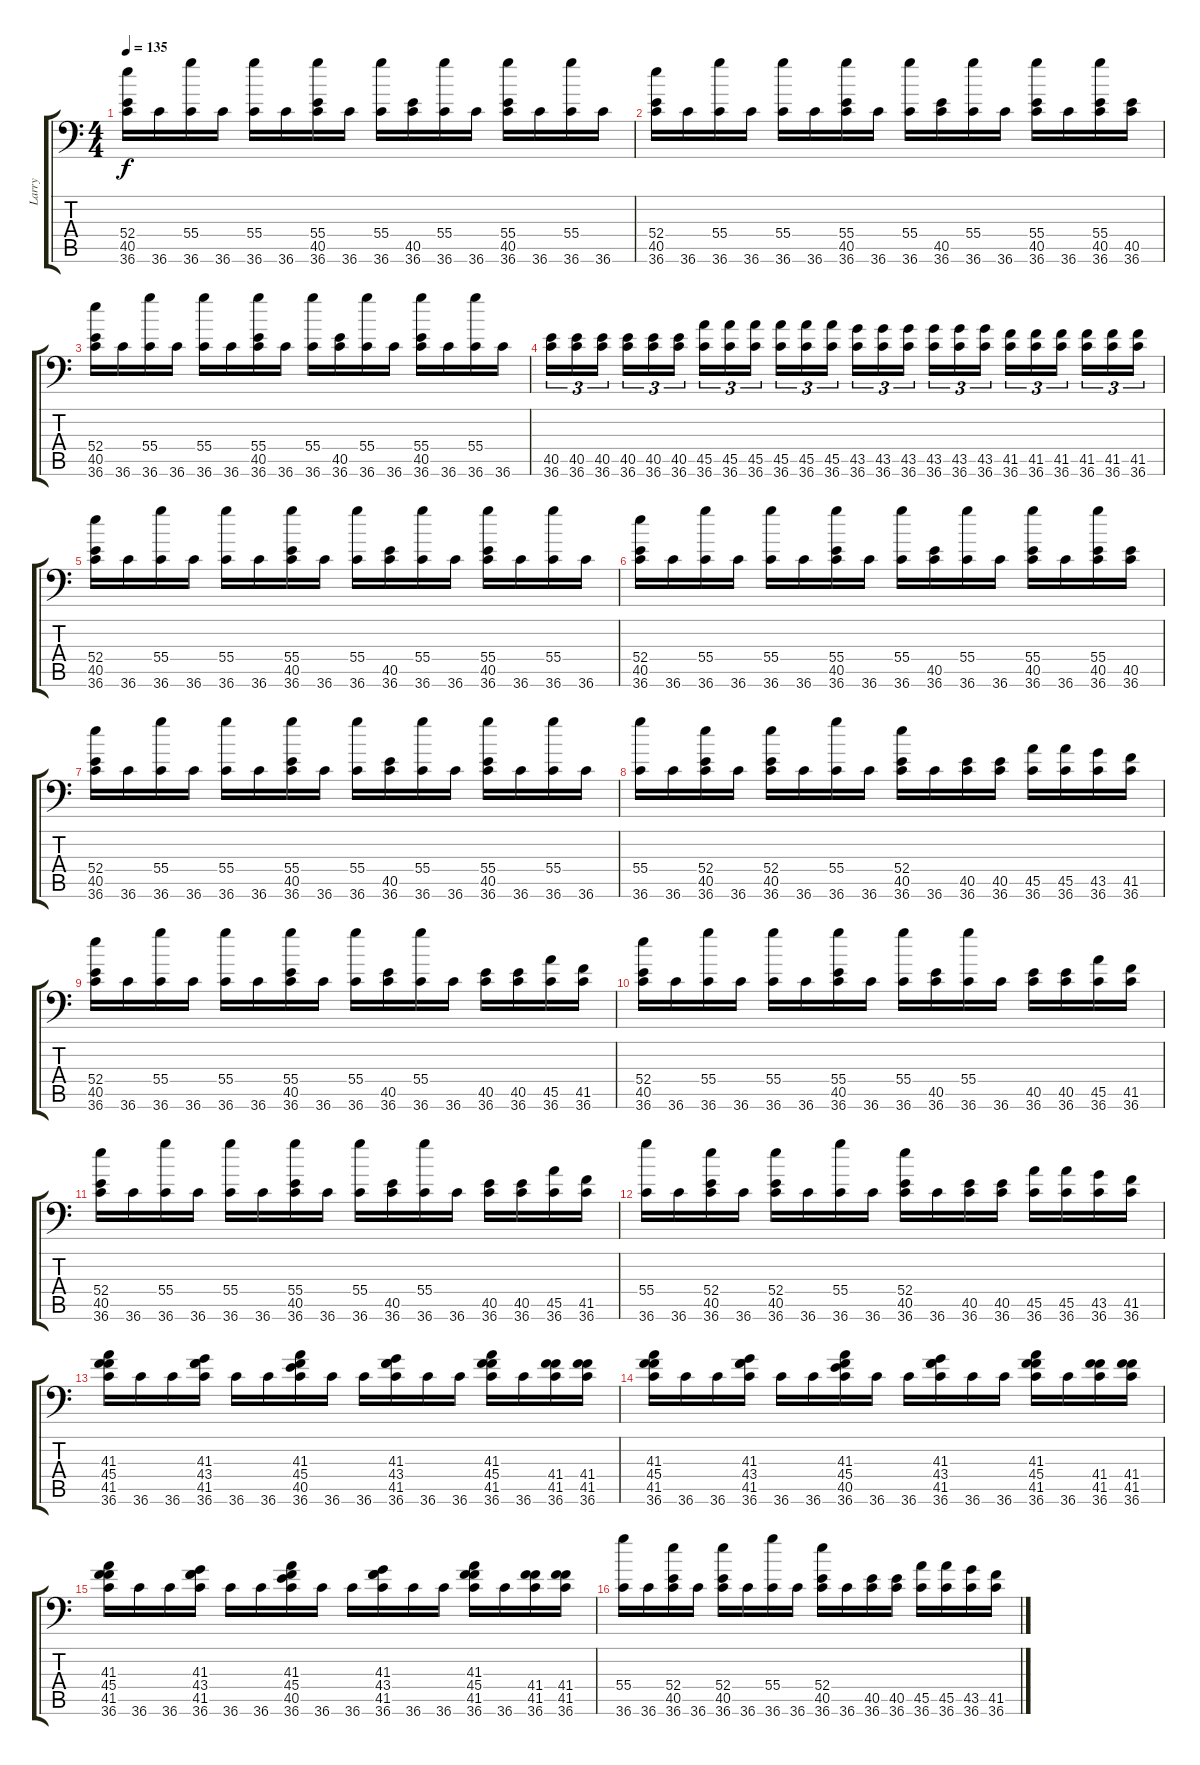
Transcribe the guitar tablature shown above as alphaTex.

\track ("Larry" "Larry") {instrument acousticgrandpiano}
\staff {score tabs}
\tuning (C-1 C-1 C-1 C-1 C-1 C-1) {hide}
\ts (4 4)
\tempo 135
\clef f4
\ks c
(52.4 40.5 36.6).16{dy f} 36.6.16 (55.4 36.6).16 36.6.16 (55.4 36.6).16 36.6.16 (55.4 40.5 36.6).16 36.6.16 (55.4 36.6).16 (40.5 36.6).16 (55.4 36.6).16 36.6.16 (55.4 40.5 36.6).16 36.6.16 (55.4 36.6).16 36.6.16 |
(52.4 40.5 36.6).16 36.6.16 (55.4 36.6).16 36.6.16 (55.4 36.6).16 36.6.16 (55.4 40.5 36.6).16 36.6.16 (55.4 36.6).16 (40.5 36.6).16 (55.4 36.6).16 36.6.16 (55.4 40.5 36.6).16 36.6.16 (55.4 40.5 36.6).16 (40.5 36.6).16 |
(52.4 40.5 36.6).16 36.6.16 (55.4 36.6).16 36.6.16 (55.4 36.6).16 36.6.16 (55.4 40.5 36.6).16 36.6.16 (55.4 36.6).16 (40.5 36.6).16 (55.4 36.6).16 36.6.16 (55.4 40.5 36.6).16 36.6.16 (55.4 36.6).16 36.6.16 |
(40.5 36.6).16{tu (3 2)} (40.5 36.6).16{tu (3 2)} (40.5 36.6).16{tu (3 2)} (40.5 36.6).16{tu (3 2)} (40.5 36.6).16{tu (3 2)} (40.5 36.6).16{tu (3 2)} (45.5 36.6).16{tu (3 2)} (45.5 36.6).16{tu (3 2)} (45.5 36.6).16{tu (3 2)} (45.5 36.6).16{tu (3 2)} (45.5 36.6).16{tu (3 2)} (45.5 36.6).16{tu (3 2)} (43.5 36.6).16{tu (3 2)} (43.5 36.6).16{tu (3 2)} (43.5 36.6).16{tu (3 2)} (43.5 36.6).16{tu (3 2)} (43.5 36.6).16{tu (3 2)} (43.5 36.6).16{tu (3 2)} (41.5 36.6).16{tu (3 2)} (41.5 36.6).16{tu (3 2)} (41.5 36.6).16{tu (3 2)} (41.5 36.6).16{tu (3 2)} (41.5 36.6).16{tu (3 2)} (41.5 36.6).16{tu (3 2)} |
(52.4 40.5 36.6).16 36.6.16 (55.4 36.6).16 36.6.16 (55.4 36.6).16 36.6.16 (55.4 40.5 36.6).16 36.6.16 (55.4 36.6).16 (40.5 36.6).16 (55.4 36.6).16 36.6.16 (55.4 40.5 36.6).16 36.6.16 (55.4 36.6).16 36.6.16 |
(52.4 40.5 36.6).16 36.6.16 (55.4 36.6).16 36.6.16 (55.4 36.6).16 36.6.16 (55.4 40.5 36.6).16 36.6.16 (55.4 36.6).16 (40.5 36.6).16 (55.4 36.6).16 36.6.16 (55.4 40.5 36.6).16 36.6.16 (55.4 40.5 36.6).16 (40.5 36.6).16 |
(52.4 40.5 36.6).16 36.6.16 (55.4 36.6).16 36.6.16 (55.4 36.6).16 36.6.16 (55.4 40.5 36.6).16 36.6.16 (55.4 36.6).16 (40.5 36.6).16 (55.4 36.6).16 36.6.16 (55.4 40.5 36.6).16 36.6.16 (55.4 36.6).16 36.6.16 |
(55.4 36.6).16 36.6.16 (52.4 40.5 36.6).16 36.6.16 (52.4 40.5 36.6).16 36.6.16 (55.4 36.6).16 36.6.16 (52.4 40.5 36.6).16 36.6.16 (40.5 36.6).16 (40.5 36.6).16 (45.5 36.6).16 (45.5 36.6).16 (43.5 36.6).16 (41.5 36.6).16 |
(52.4 40.5 36.6).16 36.6.16 (55.4 36.6).16 36.6.16 (55.4 36.6).16 36.6.16 (55.4 40.5 36.6).16 36.6.16 (55.4 36.6).16 (40.5 36.6).16 (55.4 36.6).16 36.6.16 (40.5 36.6).16 (40.5 36.6).16 (45.5 36.6).16 (41.5 36.6).16 |
(52.4 40.5 36.6).16 36.6.16 (55.4 36.6).16 36.6.16 (55.4 36.6).16 36.6.16 (55.4 40.5 36.6).16 36.6.16 (55.4 36.6).16 (40.5 36.6).16 (55.4 36.6).16 36.6.16 (40.5 36.6).16 (40.5 36.6).16 (45.5 36.6).16 (41.5 36.6).16 |
(52.4 40.5 36.6).16 36.6.16 (55.4 36.6).16 36.6.16 (55.4 36.6).16 36.6.16 (55.4 40.5 36.6).16 36.6.16 (55.4 36.6).16 (40.5 36.6).16 (55.4 36.6).16 36.6.16 (40.5 36.6).16 (40.5 36.6).16 (45.5 36.6).16 (41.5 36.6).16 |
(55.4 36.6).16 36.6.16 (52.4 40.5 36.6).16 36.6.16 (52.4 40.5 36.6).16 36.6.16 (55.4 36.6).16 36.6.16 (52.4 40.5 36.6).16 36.6.16 (40.5 36.6).16 (40.5 36.6).16 (45.5 36.6).16 (45.5 36.6).16 (43.5 36.6).16 (41.5 36.6).16 |
(41.3 45.4 41.5 36.6).16 36.6.16 36.6.16 (41.3 43.4 41.5 36.6).16 36.6.16 36.6.16 (41.3 45.4 40.5 36.6).16 36.6.16 36.6.16 (41.3 43.4 41.5 36.6).16 36.6.16 36.6.16 (41.3 45.4 41.5 36.6).16 36.6.16 (41.4 41.5 36.6).16 (41.4 41.5 36.6).16 |
(41.3 45.4 41.5 36.6).16 36.6.16 36.6.16 (41.3 43.4 41.5 36.6).16 36.6.16 36.6.16 (41.3 45.4 40.5 36.6).16 36.6.16 36.6.16 (41.3 43.4 41.5 36.6).16 36.6.16 36.6.16 (41.3 45.4 41.5 36.6).16 36.6.16 (41.4 41.5 36.6).16 (41.4 41.5 36.6).16 |
(41.3 45.4 41.5 36.6).16 36.6.16 36.6.16 (41.3 43.4 41.5 36.6).16 36.6.16 36.6.16 (41.3 45.4 40.5 36.6).16 36.6.16 36.6.16 (41.3 43.4 41.5 36.6).16 36.6.16 36.6.16 (41.3 45.4 41.5 36.6).16 36.6.16 (41.4 41.5 36.6).16 (41.4 41.5 36.6).16 |
(55.4 36.6).16 36.6.16 (52.4 40.5 36.6).16 36.6.16 (52.4 40.5 36.6).16 36.6.16 (55.4 36.6).16 36.6.16 (52.4 40.5 36.6).16 36.6.16 (40.5 36.6).16 (40.5 36.6).16 (45.5 36.6).16 (45.5 36.6).16 (43.5 36.6).16 (41.5 36.6).16
